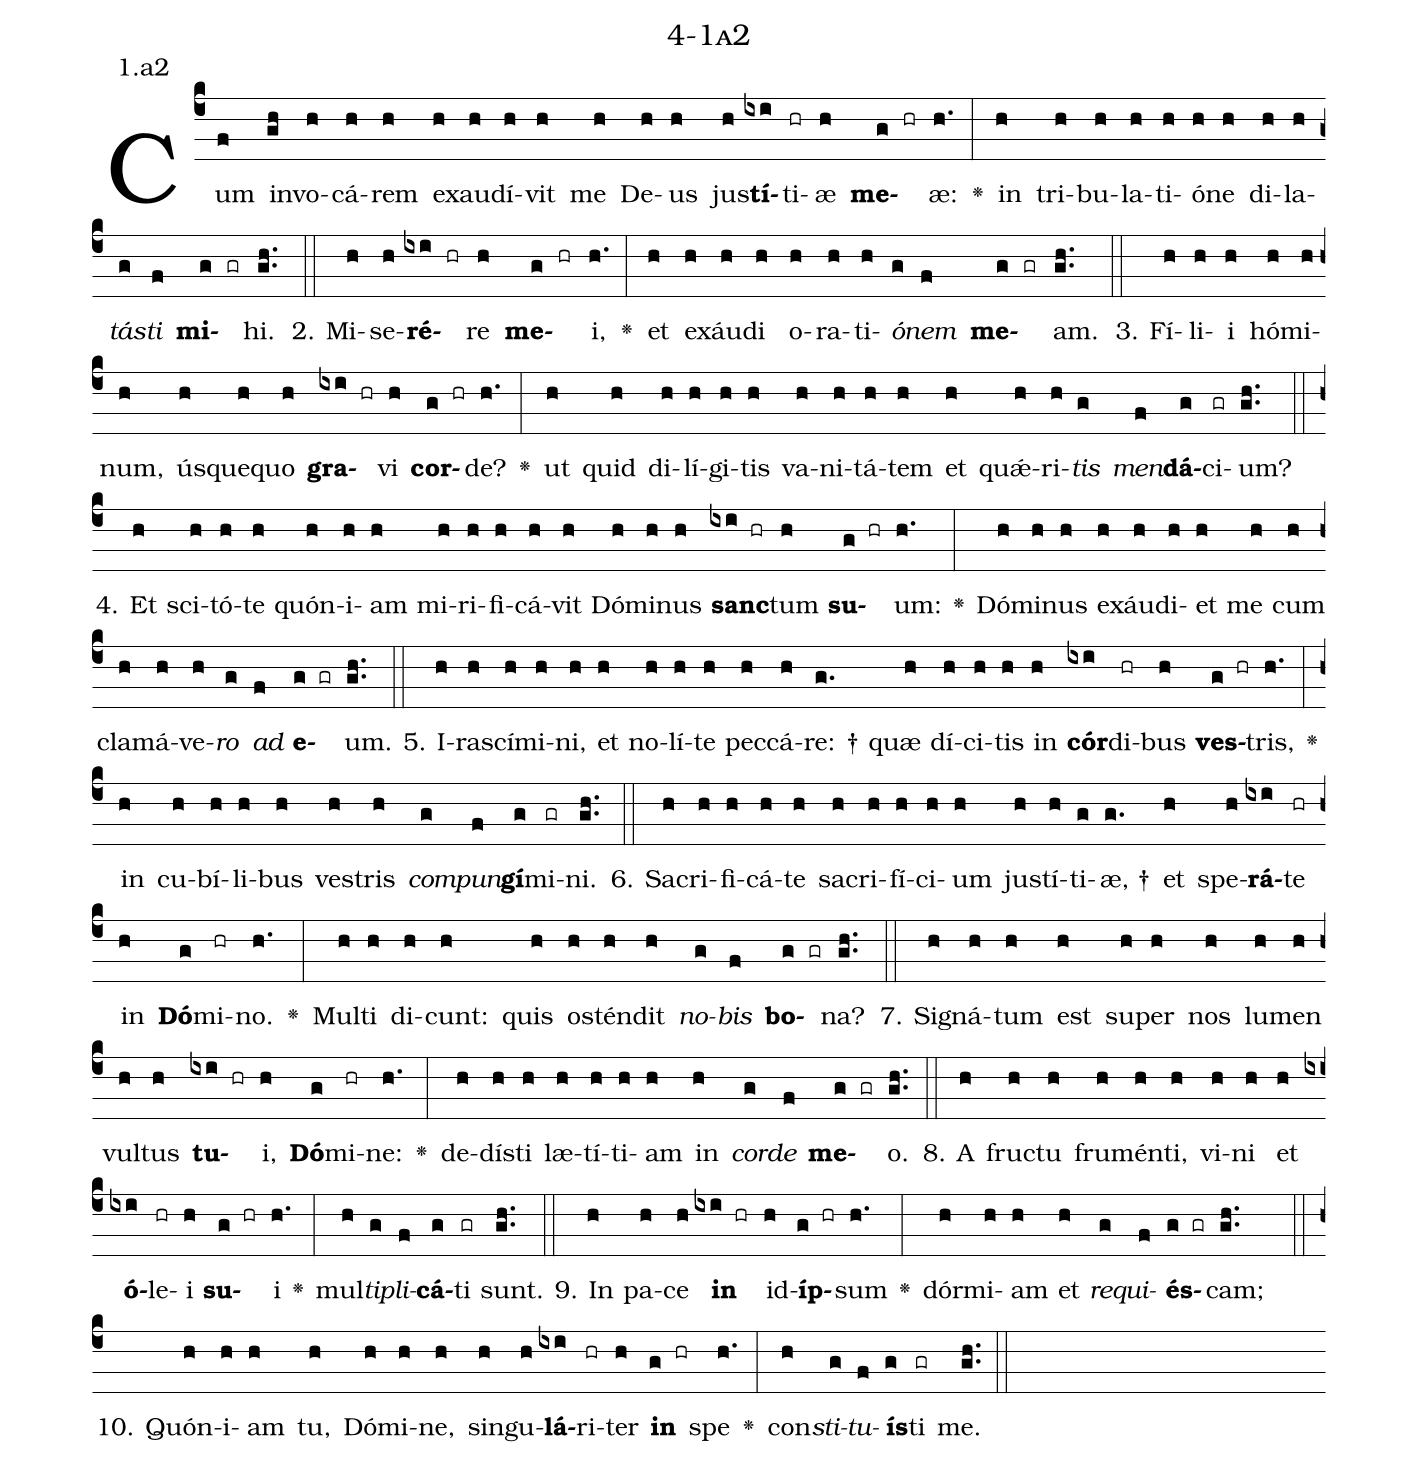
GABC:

name: 4-1a2;
annotation: 1.a2;
%%
(c4)Cum(f) in(gh)vo(h)cá(h)rem(h) ex(h)au(h)dí(h)vit(h) me(h) De(h)us(h) jus(h)<b>tí</b>(ixi)ti(hr)æ(h) <b>me</b>(g hr)æ:(h.) <v>\greheightstar</v>(:) in(h) tri(h)bu(h)la(h)ti(h)ó(h)ne(h) di(h)la(h)<i>tás</i>(g)<i>ti</i>(f) <b>mi</b>(g gr)hi.(gh..) (::)
2. Mi(h)se(h)<b>ré</b>(ixi hr)re(h) <b>me</b>(g hr)i,(h.) <v>\greheightstar</v>(:) et(h) ex(h)áu(h)di(h) o(h)ra(h)ti(h)<i>ó</i>(g)<i>nem</i>(f) <b>me</b>(g gr)am.(gh..) (::)
3. Fí(h)li(h)i(h) hó(h)mi(h)num,(h) ús(h)que(h)quo(h) <b>gra</b>(ixi hr)vi(h) <b>cor</b>(g hr)de?(h.) <v>\greheightstar</v>(:) ut(h) quid(h) di(h)lí(h)gi(h)tis(h) va(h)ni(h)tá(h)tem(h) et(h) quǽ(h)ri(h)<i>tis</i>(g) <i>men</i>(f)<b>dá</b>(g)ci(gr)um?(gh..) (::)
4. Et(h) sci(h)tó(h)te(h) quón(h)i(h)am(h) mi(h)ri(h)fi(h)cá(h)vit(h) Dó(h)mi(h)nus(h) <b>sanc</b>(ixi hr)tum(h) <b>su</b>(g hr)um:(h.) <v>\greheightstar</v>(:) Dó(h)mi(h)nus(h) ex(h)áu(h)di(h)et(h) me(h) cum(h) cla(h)má(h)ve(h)<i>ro</i>(g) <i>ad</i>(f) <b>e</b>(g gr)um.(gh..) (::)
5. I(h)ra(h)scí(h)mi(h)ni,(h) et(h) no(h)lí(h)te(h) pec(h)cá(h)re: †(g.) quæ(h) dí(h)ci(h)tis(h) in(h) <b>cór</b>(ixi)di(hr)bus(h) <b>ves</b>(g hr)tris,(h.) <v>\greheightstar</v>(:) in(h) cu(h)bí(h)li(h)bus(h) ves(h)tris(h) <i>com</i>(g)<i>pun</i>(f)<b>gí</b>(g)mi(gr)ni.(gh..) (::)
6. Sa(h)cri(h)fi(h)cá(h)te(h) sa(h)cri(h)fí(h)ci(h)um(h) jus(h)tí(h)ti(g)æ, †(g.) et(h) spe(h)<b>rá</b>(ixi)te(hr) in(h) <b>Dó</b>(g)mi(hr)no.(h.) <v>\greheightstar</v>(:) Mul(h)ti(h) di(h)cunt:(h) quis(h) os(h)tén(h)dit(h) <i>no</i>(g)<i>bis</i>(f) <b>bo</b>(g gr)na?(gh..) (::)
7. Si(h)gná(h)tum(h) est(h) su(h)per(h) nos(h) lu(h)men(h) vul(h)tus(h) <b>tu</b>(ixi hr)i,(h) <b>Dó</b>(g)mi(hr)ne:(h.) <v>\greheightstar</v>(:) de(h)dís(h)ti(h) læ(h)tí(h)ti(h)am(h) in(h) <i>cor</i>(g)<i>de</i>(f) <b>me</b>(g gr)o.(gh..) (::)
8. A(h) fruc(h)tu(h) fru(h)mén(h)ti,(h) vi(h)ni(h) et(h) <b>ó</b>(ixi)le(hr)i(h) <b>su</b>(g hr)i(h.) <v>\greheightstar</v>(:) mul(h)<i>ti</i>(g)<i>pli</i>(f)<b>cá</b>(g)ti(gr) sunt.(gh..) (::)
9. In(h) pa(h)ce(h) <b>in</b>(ixi hr) id(h)<b>íp</b>(g hr)sum(h.) <v>\greheightstar</v>(:) dór(h)mi(h)am(h) et(h) <i>re</i>(g)<i>qui</i>(f)<b>és</b>(g gr)cam;(gh..) (::)
10. Quón(h)i(h)am(h) tu,(h) Dó(h)mi(h)ne,(h) sin(h)gu(h)<b>lá</b>(ixi)ri(hr)ter(h) <b>in</b>(g hr) spe(h.) <v>\greheightstar</v>(:) con(h)<i>sti</i>(g)<i>tu</i>(f)<b>ís</b>(g)ti(gr) me.(gh..) (::)
